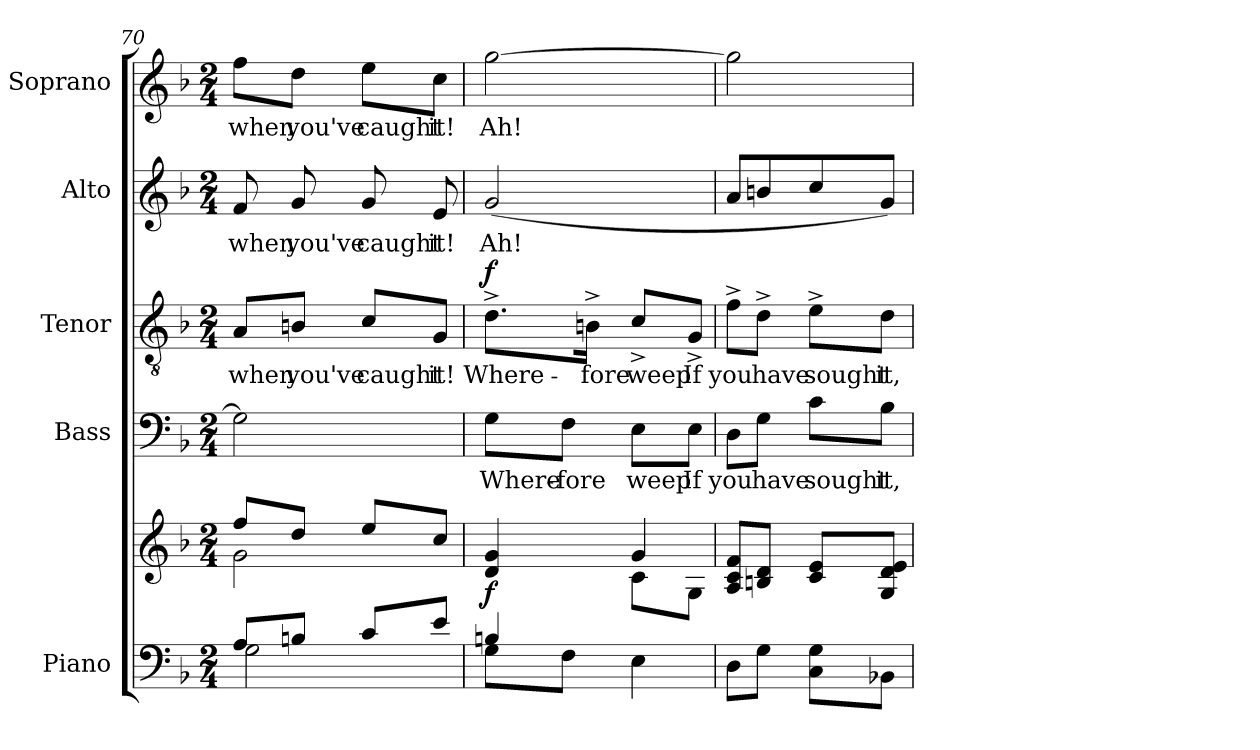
**kern	**kern	**dynam	**kern	**text	**kern	**text	**dynam	**kern	**text	**kern	**text
*part5	*part5	*part5	*part4	*part4	*part3	*part3	*part3	*part2	*part2	*part1	*part1
*staff6	*staff5	*staff5/6	*staff4	*staff4	*staff3	*staff3	*staff3	*staff2	*staff2	*staff1	*staff1
*I"Piano	*	*	*I"Bass	*	*I"Tenor	*	*	*I"Alto	*	*I"Soprano	*
*I'Pno.	*	*	*I'B.	*	*I'T.	*	*	*I'A.	*	*I'S.	*
*clefF4	*clefG2	*	*clefF4	*	*clefGv2	*	*	*clefG2	*	*clefG2	*
*	*	*	*	*	*ITrd7c12	*	*	*	*	*	*
*k[b-]	*k[b-]	*	*k[b-]	*	*k[b-]	*	*	*k[b-]	*	*k[b-]	*
*F:	*F:	*	*F:	*	*F:	*	*	*F:	*	*F:	*
*M2/4	*M2/4	*	*M2/4	*	*M2/4	*	*	*M2/4	*	*M2/4	*
=70	=70	=70	=70	=70	=70	=70	=70	=70	=70	=70	=70
*^	*^	*	*	*	*	*	*	*	*	*	*
!	!	!	!	!	!	!	!	!LO:LY:b:color=#000000	!	!	!	!	!
!	!	!	!	!	!	!	!	!	!	!	!LO:LY:b:color=#000000	!	!
!	!	!	!	!	!	!	!	!	!	!	!	!	!LO:LY:b:color=#000000
8Ai/L	2Gi\	8ffi/L	2gi\	.	2Gi\]	.	8AAi/L	when	.	8fi/	when	8ffi\L	when
!	!	!	!	!	!	!	!	!LO:LY:b:color=#000000	!	!	!	!	!
!	!	!	!	!	!	!	!	!	!	!	!LO:LY:b:color=#000000	!	!
!	!	!	!	!	!	!	!	!	!	!	!	!	!LO:LY:b:color=#000000
8Bni/J	.	8ddi/J	.	.	.	.	8BBni/J	you've	.	8gi/	you've	8ddi\J	you've
!	!	!	!	!	!	!	!	!LO:LY:b:color=#000000	!	!	!	!	!
!	!	!	!	!	!	!	!	!	!	!	!LO:LY:b:color=#000000	!	!
!	!	!	!	!	!	!	!	!	!	!	!	!	!LO:LY:b:color=#000000
8ci/L	.	8eei/L	.	.	.	.	8Ci/L	caught	.	8gi/	caught	8eei\L	caught
!	!	!	!	!	!	!	!	!LO:LY:b:color=#000000	!	!	!	!	!
!	!	!	!	!	!	!	!	!	!	!	!LO:LY:b:color=#000000	!	!
!	!	!	!	!	!	!	!	!	!	!	!	!	!LO:LY:b:color=#000000
8ei/J	.	8cci/J	.	.	.	.	8GGi/J	it!	.	8ei/	it!	8cci\J	it!
=71	=71	=71	=71	=71	=71	=71	=71	=71	=71	=71	=71	=71	=71
!	!	!	!	!	!	!LO:LY:b:color=#000000	!	!	!	!	!	!	!
!	!	!	!	!	!	!	!	!LO:LY:b:color=#000000	!	!	!	!	!
!	!	!	!	!	!	!	!	!	!	!	!LO:LY:b:color=#000000	!	!
!	!	!	!	!	!	!	!	!	!	!	!	!	!LO:LY:b:color=#000000
4Bni/	8Gi\L	4di/ 4gi	4ryy	f	8Gi\L	Where-	8.D^i\L	Where-	f	(2gi/	Ah!	[2ggi\	Ah!
!	!	!	!	!	!	!LO:LY:b:color=#000000	!	!	!	!	!	!	!
.	8Fi\J	.	.	.	8Fi\J	-fore	.	.	.	.	.	.	.
!	!	!	!	!	!	!	!	!LO:LY:b:color=#000000	!	!	!	!	!
.	.	.	.	.	.	.	16BBn^i\Jk	-fore	.	.	.	.	.
!	!	!	!	!	!	!LO:LY:b:color=#000000	!	!	!	!	!	!	!
!	!	!	!	!	!	!	!	!LO:LY:b:color=#000000	!	!	!	!	!
4ryy	4Ei\	4gi/	8ci\L	.	8Ei\L	weep	8C^i/L	weep	.	.	.	.	.
!	!	!	!	!	!	!LO:LY:b:color=#000000	!	!	!	!	!	!	!
!	!	!	!	!	!	!	!	!LO:LY:b:color=#000000	!	!	!	!	!
.	.	.	8Gi\J	.	8Ei\J	If	8GG^i/J	If	.	.	.	.	.
*v	*v	*	*	*	*	*	*	*	*	*	*	*	*
*	*v	*v	*	*	*	*	*	*	*	*	*	*
=72	=72	=72	=72	=72	=72	=72	=72	=72	=72	=72	=72
*	*^	*	*	*	*	*	*	*	*	*	*
!	!	!	!	!	!LO:LY:b:color=#000000	!	!	!	!	!	!	!
*	*v	*v	*	*	*	*	*	*	*	*	*	*
*	*^	*	*	*	*	*	*	*	*	*	*
!	!	!	!	!	!	!	!LO:LY:b:color=#000000	!	!	!	!	!
*	*v	*v	*	*	*	*	*	*	*	*	*	*
8Di\L	8Ai/ 8ci 8fiL	.	8Di\L	you	8F^i\L	you	.	8ai/L	.	2ggi\]	.
!	!	!	!	!LO:LY:b:color=#000000	!	!	!	!	!	!	!
!	!	!	!	!	!	!LO:LY:b:color=#000000	!	!	!	!	!
8Gi\J	8Bni/ 8diJ	.	8Gi\J	have	8D^i\J	have	.	8bni/	.	.	.
!	!	!	!	!LO:LY:b:color=#000000	!	!	!	!	!	!	!
!	!	!	!	!	!	!LO:LY:b:color=#000000	!	!	!	!	!
8Ci\ 8GiL	8ci/ 8eiL	.	8ci\L	sought	8E^i\L	sought	.	8cci/	.	.	.
!	!	!	!	!LO:LY:b:color=#000000	!	!	!	!	!	!	!
!	!	!	!	!	!	!LO:LY:b:color=#000000	!	!	!	!	!
8BB-Xi\J	8Gi/ 8di 8eiJ	.	8B-i\J	it,	8Di\J	it,	.	8gi/J)	.	.	.
=	=	=	=	=	=	=	=	=	=	=	=
*-	*-	*-	*-	*-	*-	*-	*-	*-	*-	*-	*-
